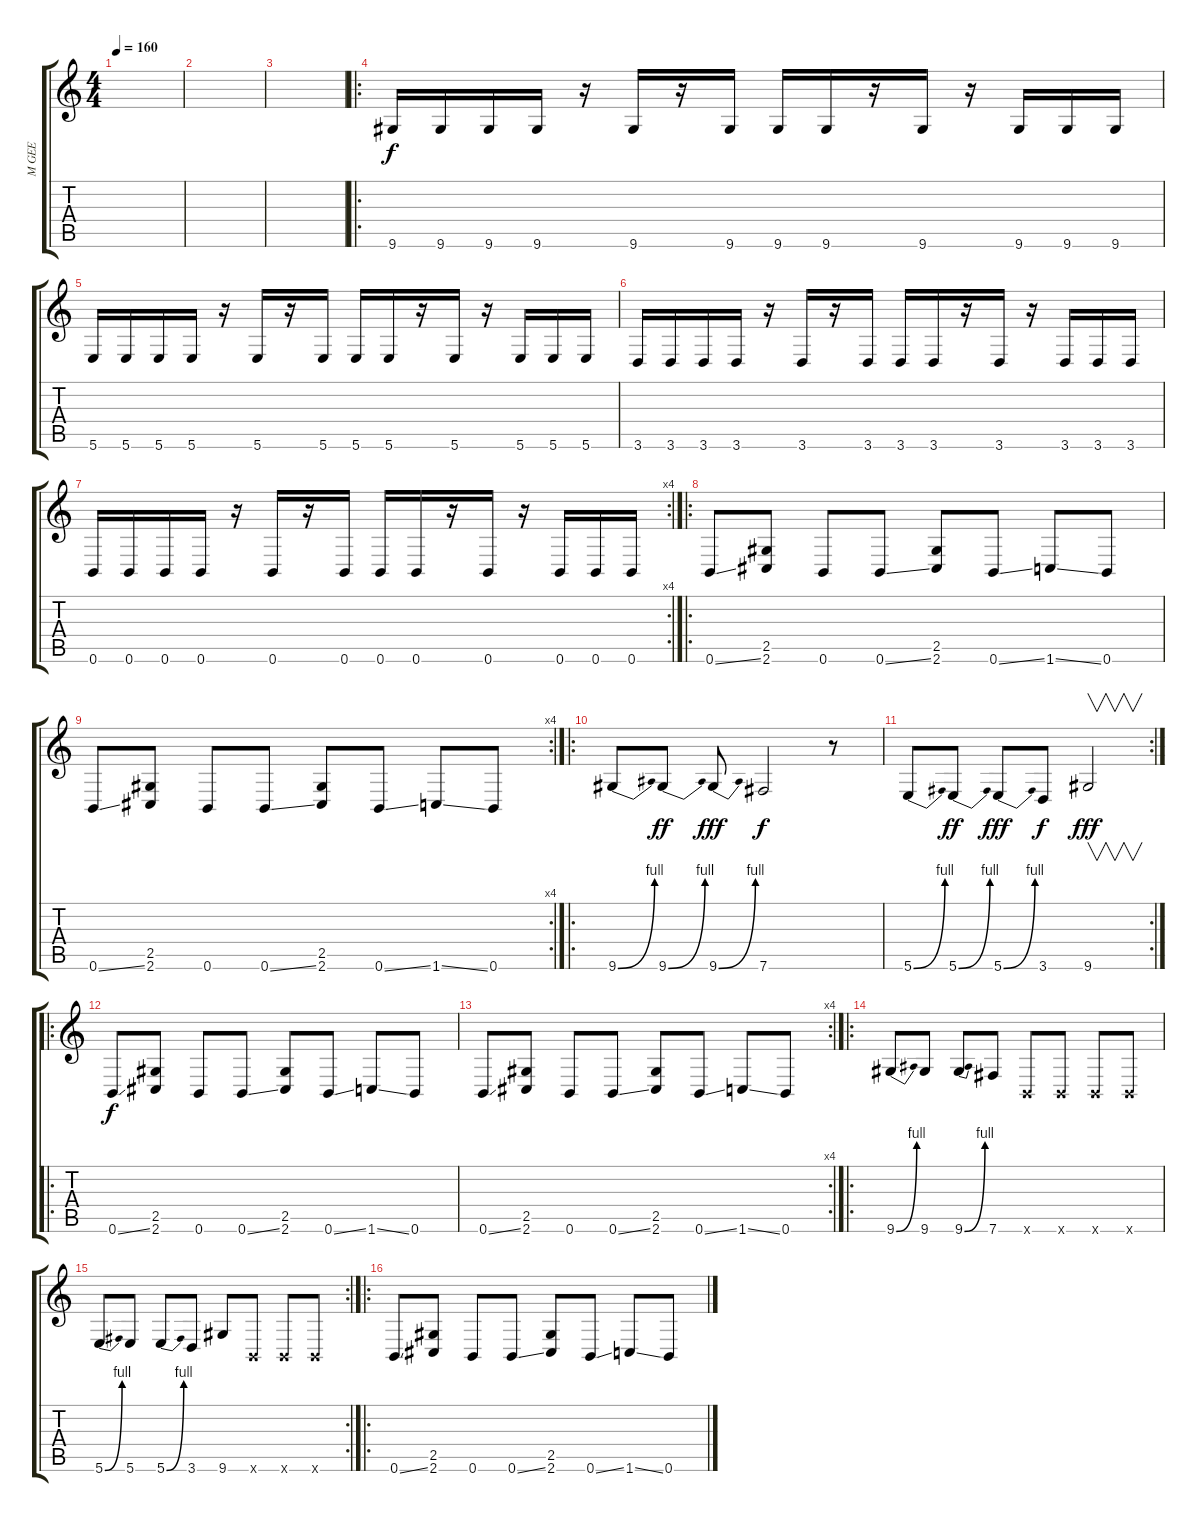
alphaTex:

\track ("M GEE" "M GEE") {instrument distortionguitar}
\staff {score tabs}
\tuning (Db4 Ab3 E3 B2 Gb2 B1) {hide}
\ts (4 4)
\tempo 160
\clef g2
\ks c
|
|
|
\ro
9.6.16{dy f} 9.6.16 9.6.16 9.6.16 r.16 9.6.16 r.16 9.6.16 9.6.16 9.6.16 r.16 9.6.16 r.16 9.6.16 9.6.16 9.6.16 |
5.6.16 5.6.16 5.6.16 5.6.16 r.16 5.6.16 r.16 5.6.16 5.6.16 5.6.16 r.16 5.6.16 r.16 5.6.16 5.6.16 5.6.16 |
3.6.16 3.6.16 3.6.16 3.6.16 r.16 3.6.16 r.16 3.6.16 3.6.16 3.6.16 r.16 3.6.16 r.16 3.6.16 3.6.16 3.6.16 |
\rc 4
0.6.16 0.6.16 0.6.16 0.6.16 r.16 0.6.16 r.16 0.6.16 0.6.16 0.6.16 r.16 0.6.16 r.16 0.6.16 0.6.16 0.6.16 |
\ro
0.6{ss}.8 (2.5 2.6).8 0.6.8 0.6{ss}.8 (2.5 2.6).8 0.6{ss}.8 1.6{ss}.8 0.6.8 |
\rc 4
0.6{ss}.8 (2.5 2.6).8 0.6.8 0.6{ss}.8 (2.5 2.6).8 0.6{ss}.8 1.6{ss}.8 0.6.8 |
\ro
9.6{be (bend 0 0 60 4)}.8 9.6{be (bend 0 0 60 4)}.8{dy ff} 9.6{be (bend 0 0 60 4)}.8{dy fff} 7.6.2{dy f} r.8 |
\rc 2
5.6{be (bend 0 0 60 4)}.8 5.6{be (bend 0 0 60 4)}.8{dy ff} 5.6{be (bend 0 0 60 4)}.8{dy fff} 3.6.8{dy f} 9.6.2{v dy fff} |
\ro
0.6{ss}.8{dy f} (2.5 2.6).8 0.6.8 0.6{ss}.8 (2.5 2.6).8 0.6{ss}.8 1.6{ss}.8 0.6.8 |
\rc 4
0.6{ss}.8 (2.5 2.6).8 0.6.8 0.6{ss}.8 (2.5 2.6).8 0.6{ss}.8 1.6{ss}.8 0.6.8 |
\ro
9.6{be (bend 0 0 60 4)}.8 9.6.8 9.6{be (bend 0 0 60 4)}.8 7.6.8 0.6{x}.8 0.6{x}.8 0.6{x}.8 0.6{x}.8 |
\rc 2
5.6{be (bend 0 0 60 4)}.8 5.6.8 5.6{be (bend 0 0 60 4)}.8 3.6.8 9.6.8 0.6{x}.8 0.6{x}.8 0.6{x}.8 |
\ro
0.6{ss}.8 (2.5 2.6).8 0.6.8 0.6{ss}.8 (2.5 2.6).8 0.6{ss}.8 1.6{ss}.8 0.6.8
